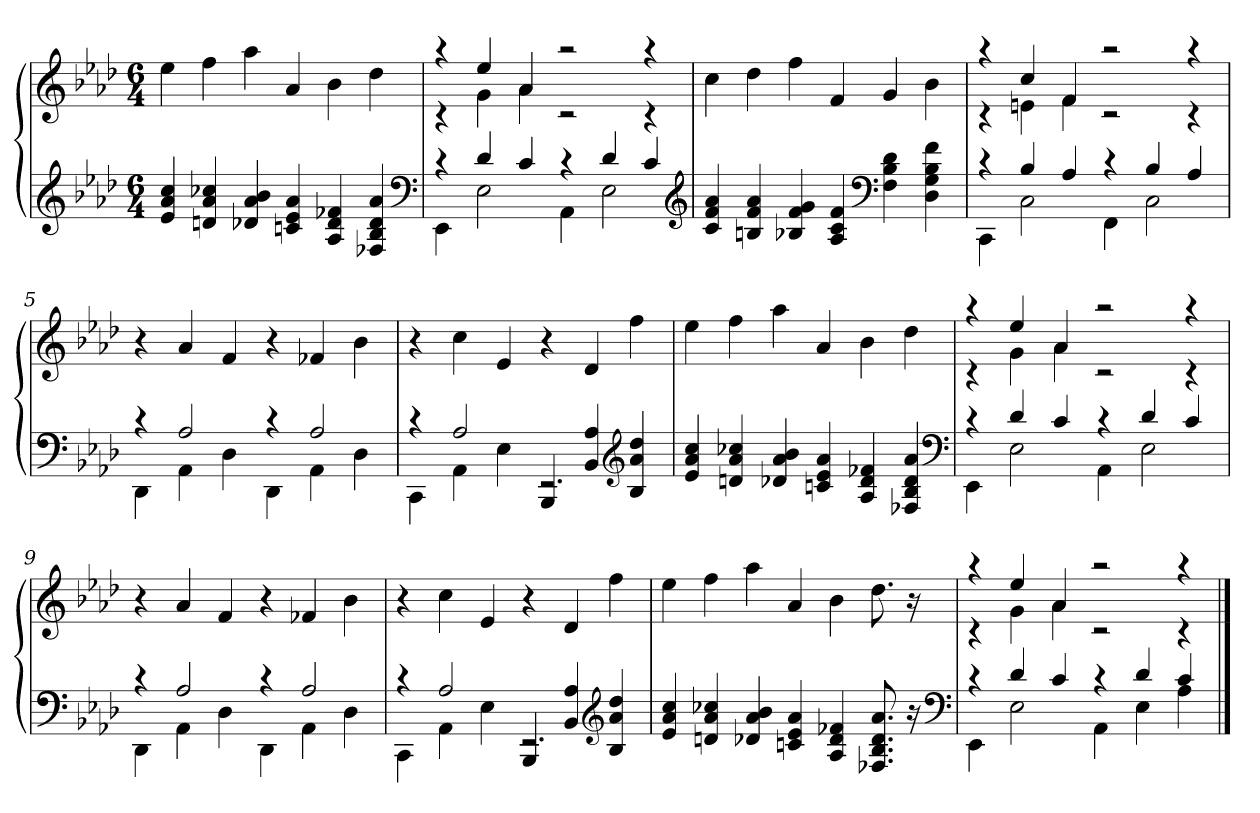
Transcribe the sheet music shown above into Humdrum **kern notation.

**kern	**kern
*part1	*part1
*staff2	*staff1
*clefG2	*clefG2
*k[b-e-a-d-]	*k[b-e-a-d-]
*A-:	*A-:
*M6/4	*M6/4
=1	=1
4e- 4a- 4cc	4ee-
4dn 4a- 4cc-X	4ff
4d-X 4a- 4b-	4aa-
4cn 4e- 4a-	4a-
4A- 4d- 4f-X	4b-
4F-X 4B- 4d- 4a-	4dd-
*clefF4	*
=2	=2
*^	*^
4rc	4EE-	4raa	4rc
4d-	2E-	4ee-	4g
4c	.	4a-	4a-
4rc	4AA-	2raa	2rc
4d-	2E-	.	.
4c	.	4raa	4rc
*v	*v	*	*
*	*v	*v
*clefG2	*
=3	=3
4c 4f 4a-	4cc
4Bn 4f 4a-	4dd-
4B-X 4f 4g	4ff
4A- 4c 4f	4f
*clefF4	*
4F 4B- 4d-	4g
4D- 4G 4B- 4f	4b-
=4	=4
*^	*^
4rc	4CC	4raa	4rc
4B-	2C	4cc	4en
4A-	.	4f	4f
4rc	4FF	2raa	2rc
4B-	2C	.	.
4A-	.	4raa	4rc
*	*	*v	*v
=5	=5	=5
4rc	4DD-	4r
2A-	4AA-	4a-
.	4D-	4f
4rc	4DD-	4r
2A-	4AA-	4f-X
.	4D-	4b-
=6	=6	=6
4rc	4CC	4r
2A-	4AA-	4cc
.	4E-	4e-
4BBB-	2.rEE	4r
4BB- 4A-	.	4d-
*clefG2	*	*
4B- 4a- 4dd-	.	4ff
*v	*v	*
=7	=7
4e- 4a- 4cc	4ee-
4dn 4a- 4cc-X	4ff
4d-X 4a- 4b-	4aa-
4cn 4e- 4a-	4a-
4A- 4d- 4f-X	4b-
4F-X 4B- 4d- 4a-	4dd-
*clefF4	*
=8	=8
*^	*^
4rc	4EE-	4raa	4rc
4d-	2E-	4ee-	4g
4c	.	4a-	4a-
4rc	4AA-	2raa	2rc
4d-	2E-	.	.
4c	.	4raa	4rc
*	*	*v	*v
=9	=9	=9
4rc	4DD-	4r
2A-	4AA-	4a-
.	4D-	4f
4rc	4DD-	4r
2A-	4AA-	4f-X
.	4D-	4b-
=10	=10	=10
4rc	4CC	4r
2A-	4AA-	4cc
.	4E-	4e-
4BBB-	2.rEE	4r
4BB- 4A-	.	4d-
*clefG2	*	*
4B- 4a- 4dd-	.	4ff
*v	*v	*
=11	=11
4e- 4a- 4cc	4ee-
4dn 4a- 4cc-X	4ff
4d-X 4a- 4b-	4aa-
4cn 4e- 4a-	4a-
4A- 4d- 4f-X	4b-
8.F-X 8.B- 8.d- 8.a-	8.dd-
16r	16r
*clefF4	*
=12	=12
*^	*^
4rc	4EE-	4raa	4rc
4d-	2E-	4ee-	4g
4c	.	4a-	4a-
4rc	4AA-	2raa	2rc
4d-	4E-	.	.
4c	4A-	4raa	4rc
*v	*v	*	*
*	*v	*v
==	==
*-	*-
